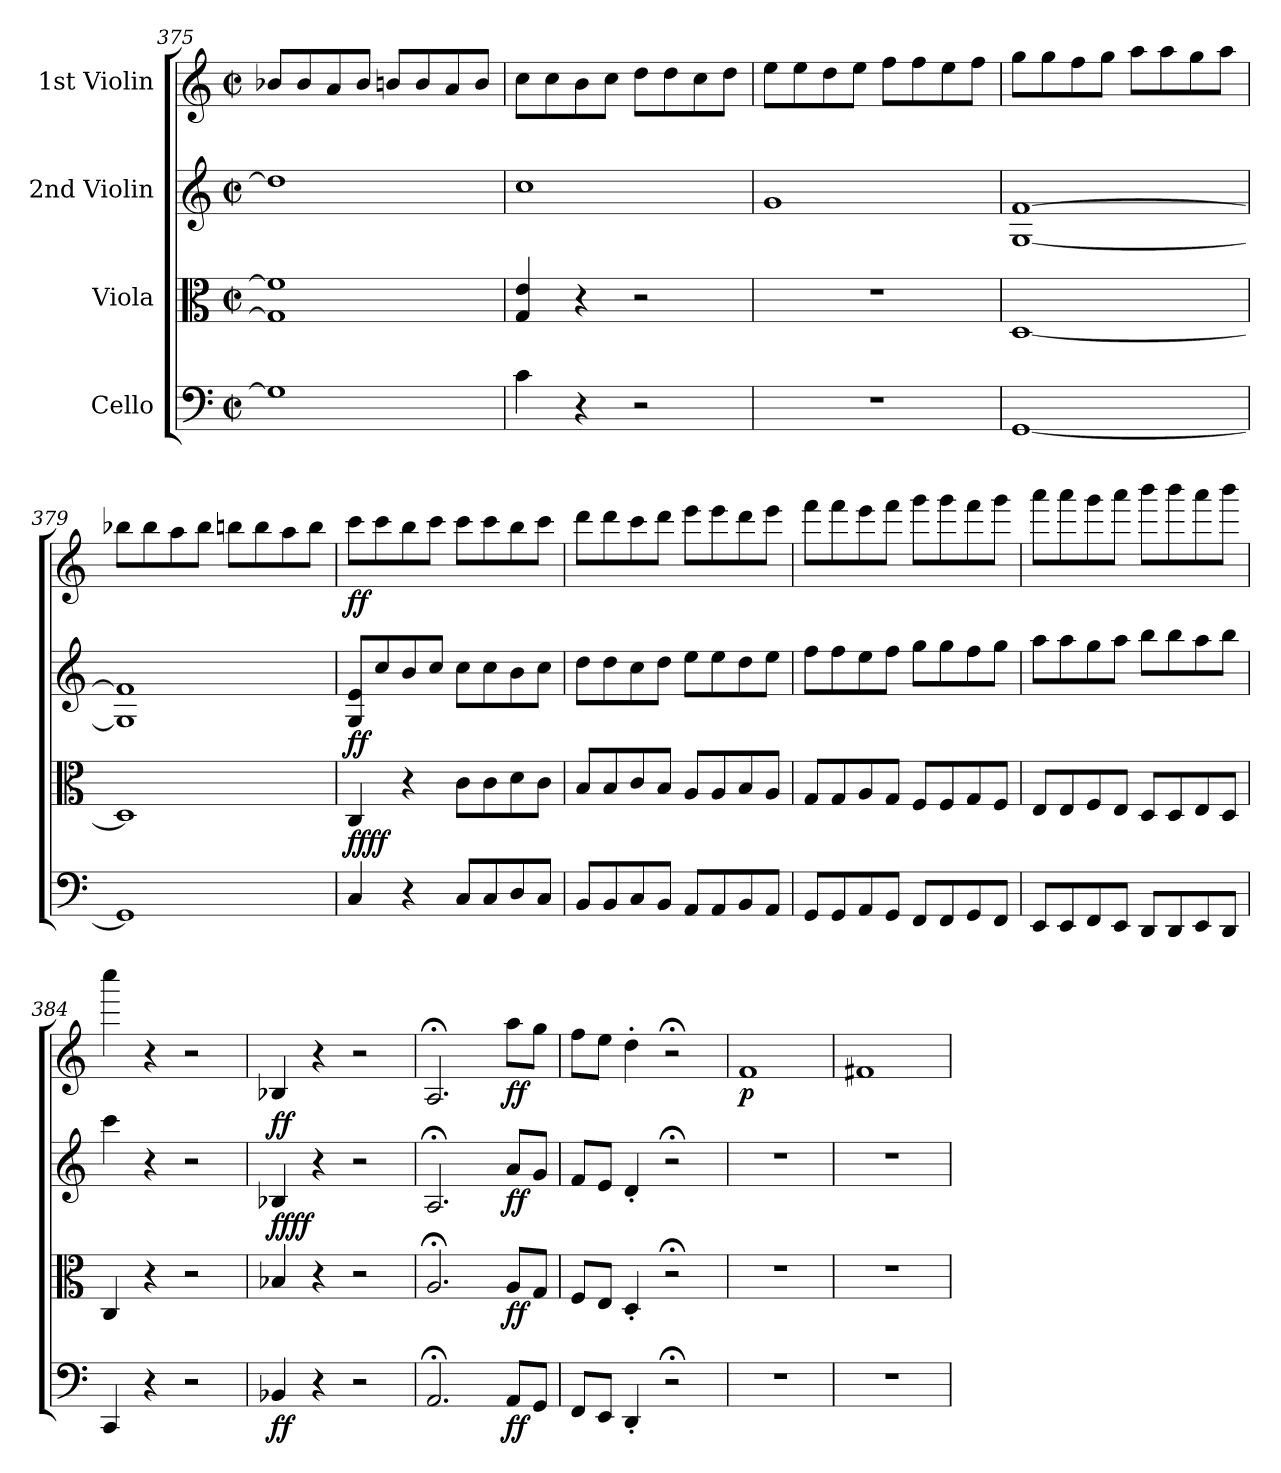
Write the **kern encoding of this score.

**kern	**dynam	**kern	**dynam	**kern	**dynam	**kern	**dynam
*part4	*part4	*part3	*part3	*part2	*part2	*part1	*part1
*staff4	*staff4	*staff3	*staff3	*staff2	*staff2	*staff1	*staff1
*I"Cello	*	*I"Viola	*	*I"2nd Violin	*	*I"1st Violin	*
!!LO:PB:g=z
*clefF4	*	*clefC3	*	*clefG2	*	*clefG2	*
*k[]	*	*k[]	*	*k[]	*	*k[]	*
*M2/2	*	*M2/2	*	*M2/2	*	*M2/2	*
*met(c|)	*	*met(c|)	*	*met(c|)	*	*met(c|)	*
=375	=375	=375	=375	=375	=375	=375	=375
1G]	.	1G] 1f]	.	1dd]	.	8b-X/L	.
.	.	.	.	.	.	8b-/	.
.	.	.	.	.	.	8a/	.
.	.	.	.	.	.	8b-/J	.
.	.	.	.	.	.	8bn/L	.
.	.	.	.	.	.	8b/	.
.	.	.	.	.	.	8a/	.
.	.	.	.	.	.	8b/J	.
=376	=376	=376	=376	=376	=376	=376	=376
4c\	.	4G/ 4e/	.	1cc	.	8cc\L	.
.	.	.	.	.	.	8cc\	.
4r	.	4r	.	.	.	8b\	.
.	.	.	.	.	.	8cc\J	.
2r	.	2r	.	.	.	8dd\L	.
.	.	.	.	.	.	8dd\	.
.	.	.	.	.	.	8cc\	.
.	.	.	.	.	.	8dd\J	.
=377	=377	=377	=377	=377	=377	=377	=377
1r	.	1r	.	1g	.	8ee\L	.
.	.	.	.	.	.	8ee\	.
.	.	.	.	.	.	8dd\	.
.	.	.	.	.	.	8ee\J	.
.	.	.	.	.	.	8ff\L	.
.	.	.	.	.	.	8ff\	.
.	.	.	.	.	.	8ee\	.
.	.	.	.	.	.	8ff\J	.
=378	=378	=378	=378	=378	=378	=378	=378
[1GG	.	[1D	.	[1G [1f	.	8gg\L	.
.	.	.	.	.	.	8gg\	.
.	.	.	.	.	.	8ff\	.
.	.	.	.	.	.	8gg\J	.
.	.	.	.	.	.	8aa\L	.
.	.	.	.	.	.	8aa\	.
.	.	.	.	.	.	8gg\	.
.	.	.	.	.	.	8aa\J	.
!!LO:LB:g=z
=379	=379	=379	=379	=379	=379	=379	=379
1GG]	.	1D]	.	1G] 1f]	.	8bb-X\L	.
.	.	.	.	.	.	8bb-\	.
.	.	.	.	.	.	8aa\	.
.	.	.	.	.	.	8bb-\J	.
.	.	.	.	.	.	8bbn\L	.
.	.	.	.	.	.	8bb\	.
.	.	.	.	.	.	8aa\	.
.	.	.	.	.	.	8bb\J	.
=380	=380	=380	=380	=380	=380	=380	=380
!	!LO:DY:b	!	!	!	!	!	!
!	!LO:DY:n=1:a	!	!LO:DY:a	!	!	!	!LO:DY:b
4C/	ff ff	4C/	ff	8G/ 8e/L	.	8ccc\L	ff
.	.	.	.	8cc/	.	8ccc\	.
4r	.	4r	.	8b/	.	8bb\	.
.	.	.	.	8cc/J	.	8ccc\J	.
8C/L	.	8c\L	.	8cc\L	.	8ccc\L	.
8C/	.	8c\	.	8cc\	.	8ccc\	.
8D/	.	8d\	.	8b\	.	8bb\	.
8C/J	.	8c\J	.	8cc\J	.	8ccc\J	.
=381	=381	=381	=381	=381	=381	=381	=381
8BB/L	.	8B/L	.	8dd\L	.	8ddd\L	.
8BB/	.	8B/	.	8dd\	.	8ddd\	.
8C/	.	8c/	.	8cc\	.	8ccc\	.
8BB/J	.	8B/J	.	8dd\J	.	8ddd\J	.
8AA/L	.	8A/L	.	8ee\L	.	8eee\L	.
8AA/	.	8A/	.	8ee\	.	8eee\	.
8BB/	.	8B/	.	8dd\	.	8ddd\	.
8AA/J	.	8A/J	.	8ee\J	.	8eee\J	.
!!LO:LB:g=z
=382	=382	=382	=382	=382	=382	=382	=382
8GG/L	.	8G/L	.	8ff\L	.	8fff\L	.
8GG/	.	8G/	.	8ff\	.	8fff\	.
8AA/	.	8A/	.	8ee\	.	8eee\	.
8GG/J	.	8G/J	.	8ff\J	.	8fff\J	.
8FF/L	.	8F/L	.	8gg\L	.	8ggg\L	.
8FF/	.	8F/	.	8gg\	.	8ggg\	.
8GG/	.	8G/	.	8ff\	.	8fff\	.
8FF/J	.	8F/J	.	8gg\J	.	8ggg\J	.
!!LO:PB:g=z
=383	=383	=383	=383	=383	=383	=383	=383
8EE/L	.	8E/L	.	8aa\L	.	8aaa\L	.
8EE/	.	8E/	.	8aa\	.	8aaa\	.
8FF/	.	8F/	.	8gg\	.	8ggg\	.
8EE/J	.	8E/J	.	8aa\J	.	8aaa\J	.
8DD/L	.	8D/L	.	8bb\L	.	8bbb\L	.
8DD/	.	8D/	.	8bb\	.	8bbb\	.
8EE/	.	8E/	.	8aa\	.	8aaa\	.
8DD/J	.	8D/J	.	8bb\J	.	8bbb\J	.
=384	=384	=384	=384	=384	=384	=384	=384
4CC/	.	4C/	.	4ccc\	.	4cccc\	.
4r	.	4r	.	4r	.	4r	.
2r	.	2r	.	2r	.	2r	.
=385	=385	=385	=385	=385	=385	=385	=385
!	!LO:DY:b	!	!LO:DY:b	!	!	!	!
!	!	!	!LO:DY:n=1:a	!	!LO:DY:a	!	!
4BB-X/	ff	4B-X/	ff ff	4B-X/	ff	4B-X/	.
4r	.	4r	.	4r	.	4r	.
2r	.	2r	.	2r	.	2r	.
=386	=386	=386	=386	=386	=386	=386	=386
2.AA;</	.	2.A;</	.	2.A;</	.	2.A;</	.
!	!LO:DY:b	!	!LO:DY:b	!	!LO:DY:b	!	!LO:DY:b
8AA/L	ff	8A/L	ff	8a/L	ff	8aa\L	ff
8GG/J	.	8G/J	.	8g/J	.	8gg\J	.
=387	=387	=387	=387	=387	=387	=387	=387
8FF/L	.	8F/L	.	8f/L	.	8ff\L	.
8EE/J	.	8E/J	.	8e/J	.	8ee\J	.
4DD'/	.	4D'/	.	4d'/	.	4dd'\	.
2r;<	.	2r;<	.	2r;<	.	2r;<	.
=388	=388	=388	=388	=388	=388	=388	=388
!	!	!	!	!	!	!	!LO:DY:b
1r	.	1r	.	1r	.	1f	p
=389	=389	=389	=389	=389	=389	=389	=389
1r	.	1r	.	1r	.	1f#X	.
=	=	=	=	=	=	=	=
*-	*-	*-	*-	*-	*-	*-	*-
